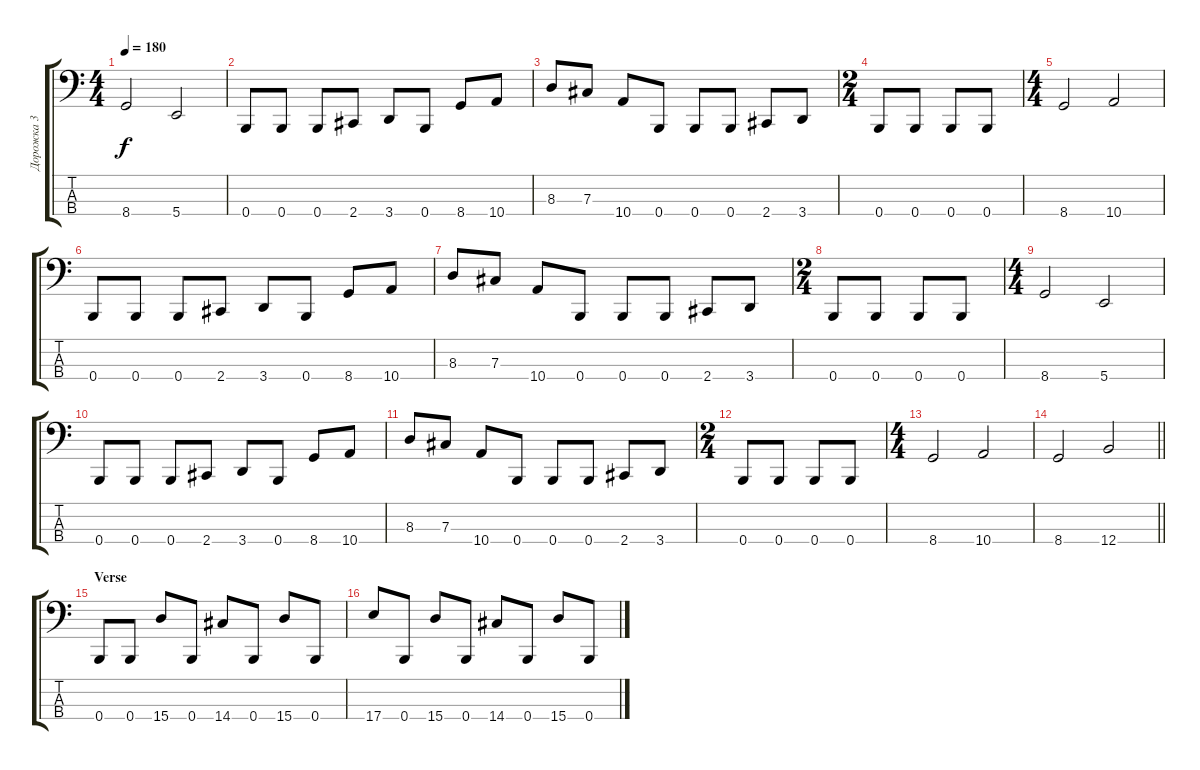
\track ("Дорожка 3" "Дорожка 3") {instrument electricbassfinger}
\staff {score tabs}
\tuning (E2 B1 Gb1 B0) {hide}
\ts (4 4)
\tempo 180
\clef f4
\ks c
8.4.2{dy f} 5.4.2 |
0.4.8 0.4.8 0.4.8 2.4.8 3.4.8 0.4.8 8.4.8 10.4.8 |
8.3.8 7.3.8 10.4.8 0.4.8 0.4.8 0.4.8 2.4.8 3.4.8 |
\ts (2 4)
0.4.8 0.4.8 0.4.8 0.4.8 |
\ts (4 4)
8.4.2 10.4.2 |
0.4.8 0.4.8 0.4.8 2.4.8 3.4.8 0.4.8 8.4.8 10.4.8 |
8.3.8 7.3.8 10.4.8 0.4.8 0.4.8 0.4.8 2.4.8 3.4.8 |
\ts (2 4)
0.4.8 0.4.8 0.4.8 0.4.8 |
\ts (4 4)
8.4.2 5.4.2 |
0.4.8 0.4.8 0.4.8 2.4.8 3.4.8 0.4.8 8.4.8 10.4.8 |
8.3.8 7.3.8 10.4.8 0.4.8 0.4.8 0.4.8 2.4.8 3.4.8 |
\ts (2 4)
0.4.8 0.4.8 0.4.8 0.4.8 |
\ts (4 4)
8.4.2 10.4.2 |
\barLineRight lightlight
8.4.2 12.4.2 |
\section ("" "Verse")
0.4.8 0.4.8 15.4.8 0.4.8 14.4.8 0.4.8 15.4.8 0.4.8 |
17.4.8 0.4.8 15.4.8 0.4.8 14.4.8 0.4.8 15.4.8 0.4.8
